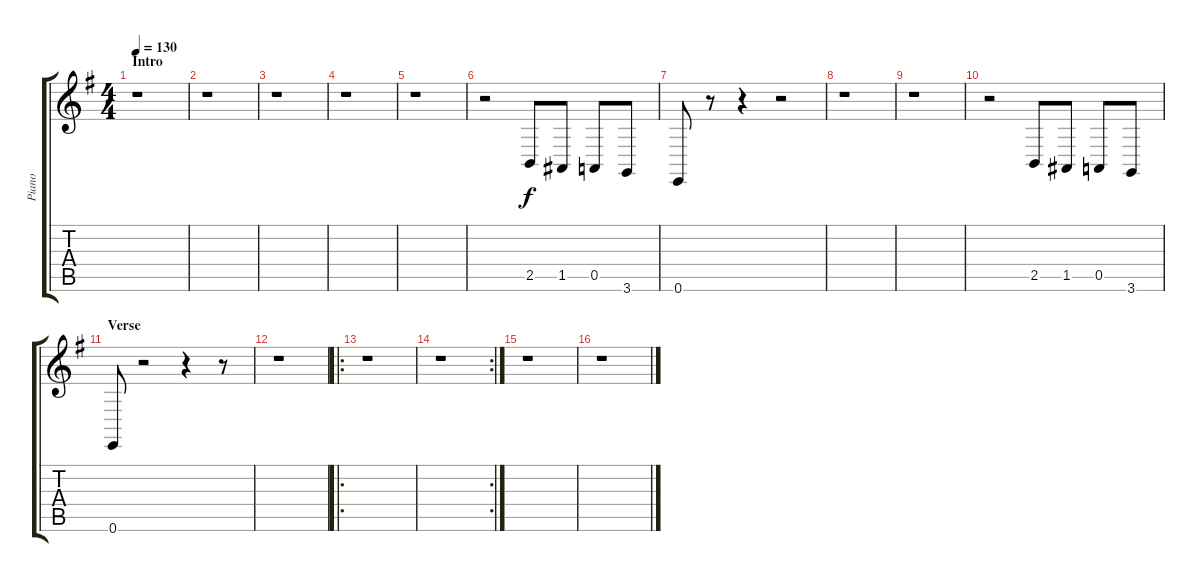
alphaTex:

\track ("Piano" "Piano") {instrument electricgrandpiano}
\staff {score tabs}
\tuning (E4 B3 G3 D3 A2 E2) {hide}
\ts (4 4)
\section ("" "Intro")
\tempo 130
\clef g2
\ks g
r.1{dy f instrument electricgrandpiano} |
r.1 |
r.1 |
r.1 |
r.1 |
r.2 2.5.8 1.5.8 0.5.8 3.6.8 |
0.6.8 r.8 r.4 r.2 |
r.1 |
r.1 |
r.2 2.5.8 1.5.8 0.5.8 3.6.8 |
\section ("" "Verse")
0.6.8 r.2 r.4 r.8 |
r.1 |
\ro
r.1 |
\rc 2
r.1 |
r.1 |
r.1
